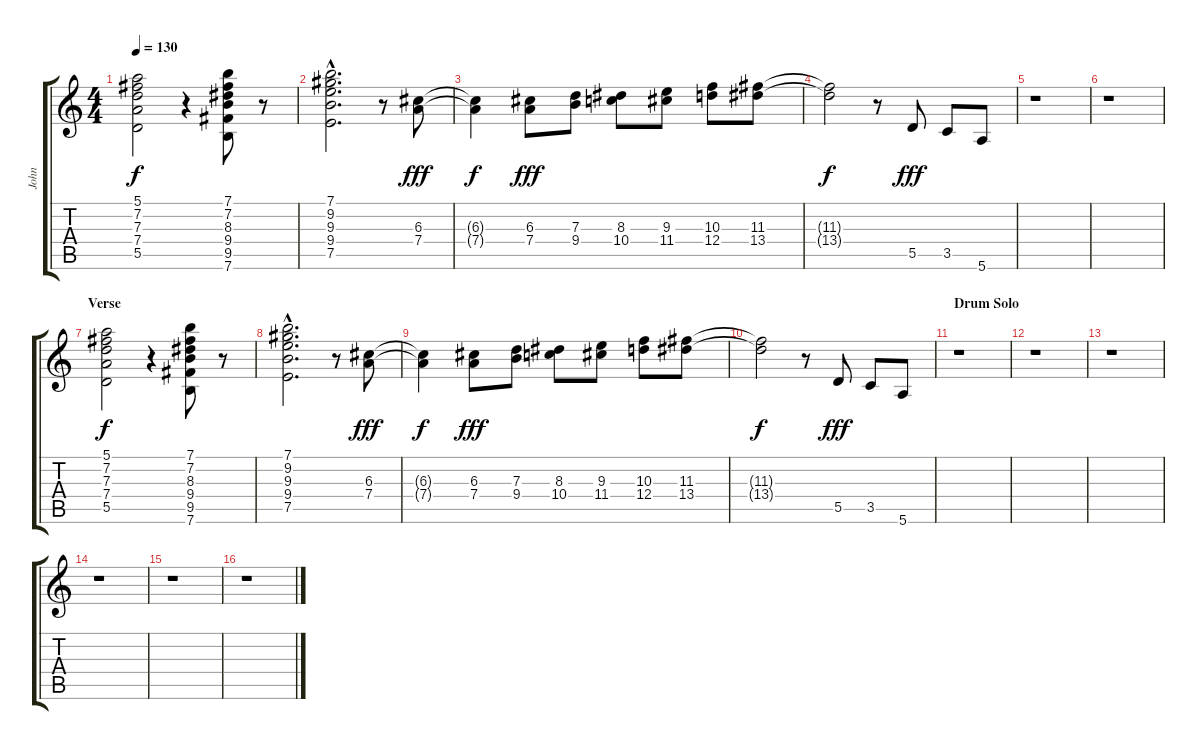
\track ("John" "John") {instrument electricguitarjazz}
\staff {score tabs}
\tuning (E4 B3 G3 D3 A2 E2) {hide}
\ts (4 4)
\tempo 130
\clef g2
\ks c
(5.1 7.2 7.3 7.4 5.5).2{dy f} r.4 (7.1 7.2 8.3 9.4 9.5 7.6).8 r.8 |
(7.1{hac} 9.2{hac} 9.3{hac} 9.4{hac} 7.5{hac}).2{d} r.8 (6.3 7.4).8{dy fff} |
(6.3{t} 7.4{t}).4{dy f} (6.3 7.4).8{dy fff} (7.3 9.4).8 (8.3 10.4).8 (9.3 11.4).8 (10.3 12.4).8 (11.3 13.4).8 |
(11.3{t} 13.4{t}).2{dy f} r.8 5.5.8{dy fff} 3.5.8 5.6.8 |
r.1 |
r.1 |
\section ("" "Verse")
(5.1 7.2 7.3 7.4 5.5).2{dy f} r.4 (7.1 7.2 8.3 9.4 9.5 7.6).8 r.8 |
(7.1{hac} 9.2{hac} 9.3{hac} 9.4{hac} 7.5{hac}).2{d} r.8 (6.3 7.4).8{dy fff} |
(6.3{t} 7.4{t}).4{dy f} (6.3 7.4).8{dy fff} (7.3 9.4).8 (8.3 10.4).8 (9.3 11.4).8 (10.3 12.4).8 (11.3 13.4).8 |
(11.3{t} 13.4{t}).2{dy f} r.8 5.5.8{dy fff} 3.5.8 5.6.8 |
\section ("" "Drum Solo")
r.1 |
r.1 |
r.1 |
r.1 |
r.1 |
r.1
